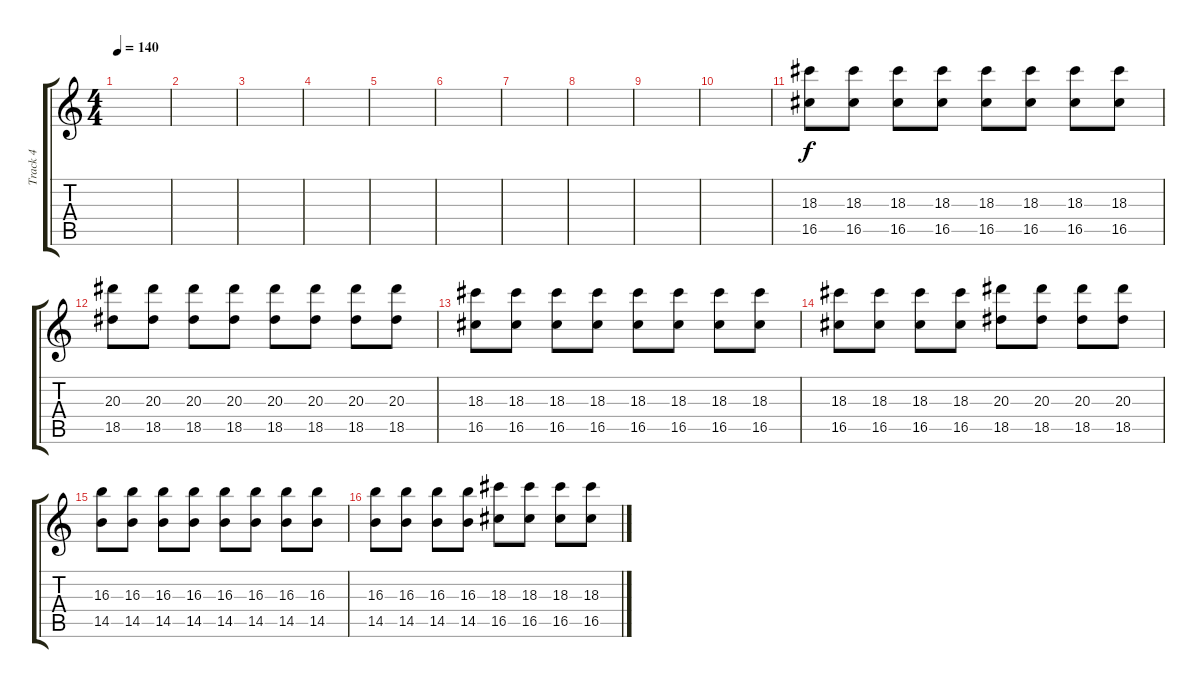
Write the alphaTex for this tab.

\track ("Track 4" "Track 4") {instrument distortionguitar}
\staff {score tabs}
\tuning (E4 B3 G3 D3 A2 E2) {hide}
\ts (4 4)
\tempo 140
\clef g2
\ks c
|
|
|
|
|
|
|
|
|
|
(18.3 16.5).8{volume 8} (18.3 16.5).8 (18.3 16.5).8 (18.3 16.5).8 (18.3 16.5).8 (18.3 16.5).8 (18.3 16.5).8 (18.3 16.5).8 |
(20.3 18.5).8 (20.3 18.5).8 (20.3 18.5).8 (20.3 18.5).8 (20.3 18.5).8 (20.3 18.5).8 (20.3 18.5).8 (20.3 18.5).8 |
(18.3 16.5).8{volume 12} (18.3 16.5).8 (18.3 16.5).8 (18.3 16.5).8 (18.3 16.5).8 (18.3 16.5).8 (18.3 16.5).8 (18.3 16.5).8 |
(18.3 16.5).8 (18.3 16.5).8 (18.3 16.5).8 (18.3 16.5).8 (20.3 18.5).8 (20.3 18.5).8 (20.3 18.5).8 (20.3 18.5).8 |
(16.3 14.5).8 (16.3 14.5).8 (16.3 14.5).8 (16.3 14.5).8 (16.3 14.5).8 (16.3 14.5).8 (16.3 14.5).8 (16.3 14.5).8 |
(16.3 14.5).8 (16.3 14.5).8 (16.3 14.5).8 (16.3 14.5).8 (18.3 16.5).8 (18.3 16.5).8 (18.3 16.5).8 (18.3 16.5).8
